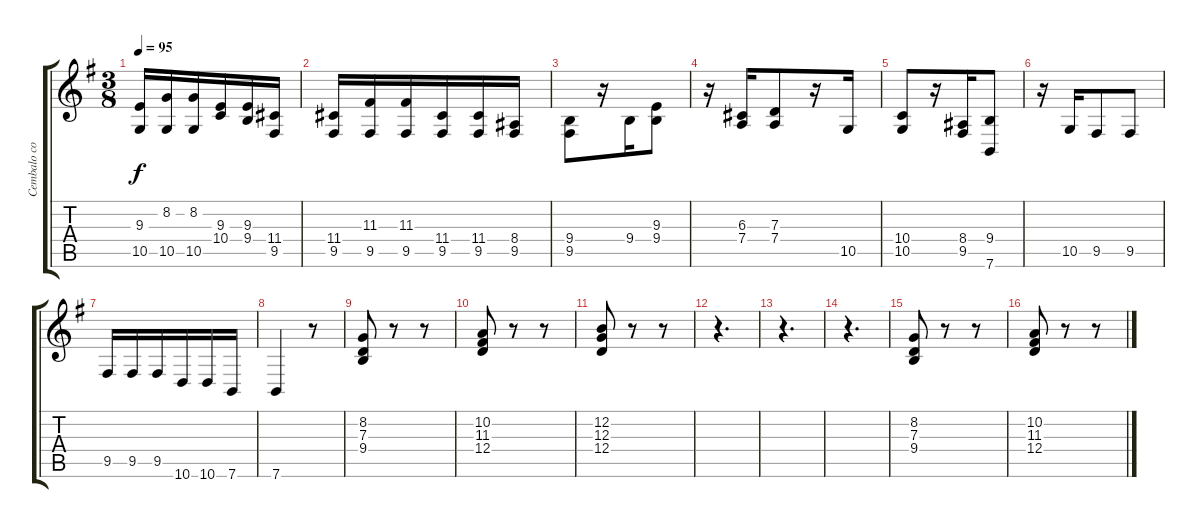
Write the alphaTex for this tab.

\track ("Cembalo concertato." "Cembalo co") {instrument harpsichord}
\staff {score tabs}
\tuning (E4 B3 G3 D3 A2 E2) {hide}
\ts (3 8)
\tempo 95
\clef g2
\ks g
(9.3{t} 10.5{t}).16{dy f} (8.2 10.5).16{beam merge} (8.2 10.5).16 (9.3 10.4).16{beam merge} (9.3 9.4).16 (11.4 9.5).16 |
(11.4 9.5).16 (11.3 9.5).16{beam merge} (11.3 9.5).16 (11.4 9.5).16{beam merge} (11.4 9.5).16 (8.4 9.5).16 |
(9.4 9.5).8{beam Down} r.16 9.4.16{beam merge} (9.3 9.4).8 |
r.16 (6.3 7.4).16{beam Up beam merge} (7.3 7.4).8{beam Up} r.16 10.5.16{beam Up} |
(10.4 10.5).8{beam Up} r.16 (8.4 9.5).16{beam Up beam merge} (9.4 7.6).8{beam Up} |
r.16 10.5.16{beam merge} 9.5.8{beam merge} 9.5.8 |
9.5.16 9.5.16{beam merge} 9.5.16 10.6.16{beam merge} 10.6.16 7.6.16 |
7.6.4 r.8 |
(8.2 7.3 9.4).8 r.8 r.8 |
(10.2 11.3 12.4).8 r.8 r.8 |
(12.2 12.3 12.4).8 r.8 r.8 |
r.4{d} |
r.4{d} |
r.4{d} |
(8.2 7.3 9.4).8 r.8 r.8 |
(10.2 11.3 12.4).8 r.8 r.8
